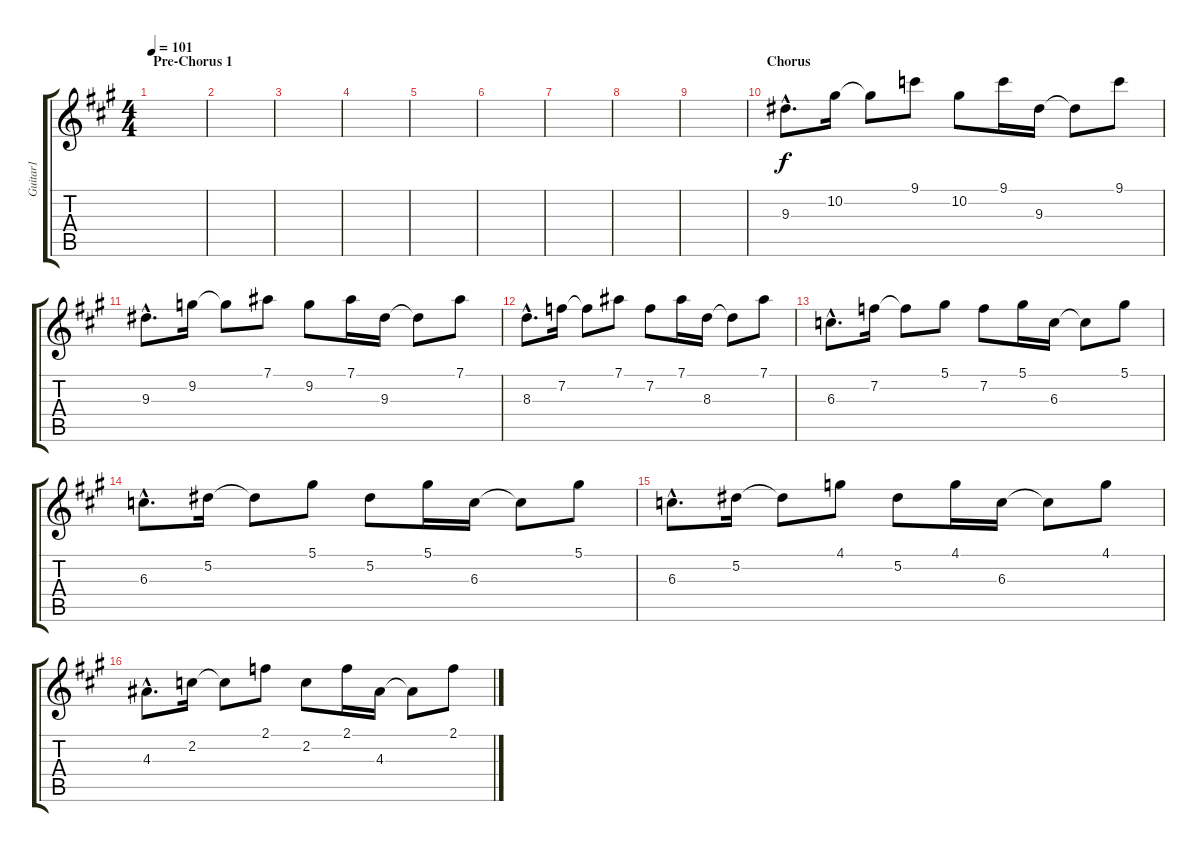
\track ("Guitar1" "Guitar1") {instrument distortionguitar}
\staff {score tabs}
\tuning (Eb4 Bb3 Gb3 Db3 Ab2 Eb2) {hide}
\ts (4 4)
\section ("" "Pre-Chorus 1")
\tempo 101
\clef g2
\ks a
|
|
|
|
|
|
|
|
|
\section ("" "Chorus")
9.3{hac}.8{d} 10.2.16 10.2{t}.8 9.1.8 10.2.8 9.1.16 9.3.16 9.3{t}.8 9.1.8 |
9.3{hac}.8{d} 9.2.16 9.2{t}.8 7.1.8 9.2.8 7.1.16 9.3.16 9.3{t}.8 7.1.8 |
8.3{hac}.8{d} 7.2.16 7.2{t}.8 7.1.8 7.2.8 7.1.16 8.3.16 8.3{t}.8 7.1.8 |
6.3{hac}.8{d} 7.2.16 7.2{t}.8 5.1.8 7.2.8 5.1.16 6.3.16 6.3{t}.8 5.1.8 |
6.3{hac}.8{d} 5.2.16 5.2{t}.8 5.1.8 5.2.8 5.1.16 6.3.16 6.3{t}.8 5.1.8 |
6.3{hac}.8{d} 5.2.16 5.2{t}.8 4.1.8 5.2.8 4.1.16 6.3.16 6.3{t}.8 4.1.8 |
4.3{hac}.8{d} 2.2.16 2.2{t}.8 2.1.8 2.2.8 2.1.16 4.3.16 4.3{t}.8 2.1.8
